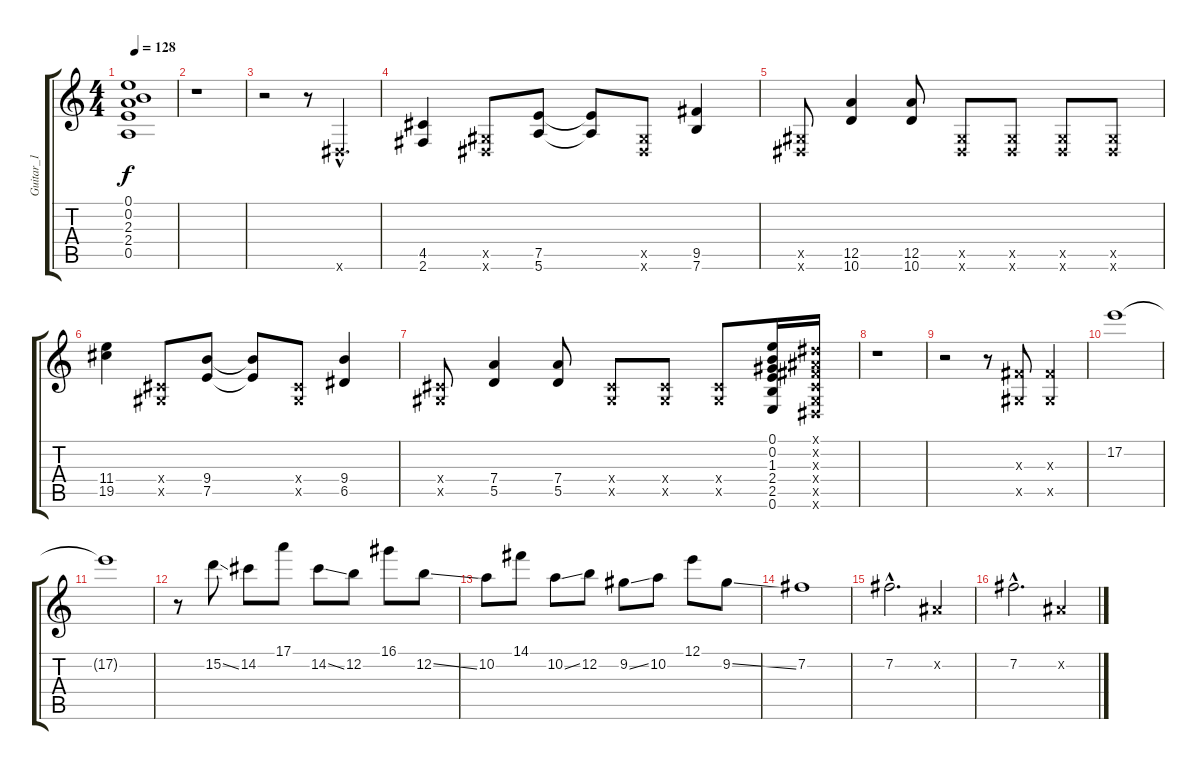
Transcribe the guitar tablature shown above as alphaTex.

\track ("Guitar_1" "Guitar_1") {instrument distortionguitar}
\staff {score tabs}
\tuning (E4 B3 G3 D3 A2 E2) {hide}
\ts (4 4)
\tempo 128
\clef g2
\ks c
(0.1{t} 0.2{t} 2.3{t} 2.4{t} 0.5{t}).1{dy f} |
r.1 |
r.2 r.8 -1.6{hac x}.4{d} |
(4.5 2.6).4 (-1.5{x} -1.6{x}).8 (7.5 5.6).8 (7.5{t} 5.6{t}).8 (-1.5{x} -1.6{x}).8 (9.5 7.6).4 |
(-1.5{x} -1.6{x}).8 (12.5 10.6).4 (12.5 10.6).8 (-1.5{x} -1.6{x}).8 (-1.5{x} -1.6{x}).8 (-1.5{x} -1.6{x}).8 (-1.5{x} -1.6{x}).8 |
(11.4 19.5).4 (-1.4{x} -1.5{x}).8 (9.4 7.5).8 (9.4{t} 7.5{t}).8 (-1.4{x} -1.5{x}).8 (9.4 6.5).4 |
(-1.4{x} -1.5{x}).8 (7.4 5.5).4 (7.4 5.5).8 (-1.4{x} -1.5{x}).8 (-1.4{x} -1.5{x}).8 (-1.4{x} -1.5{x}).8 (0.1 0.2 1.3 2.4 2.5 0.6).16 (-1.1{x} -1.2{x} -1.3{x} -1.4{x} -1.5{x} -1.6{x}).16 |
r.1 |
r.2 r.8 (-1.3{x} -1.5{x}).8 (-1.3{x} -1.5{x}).4 |
17.2.1 |
17.2{t}.1 |
r.8 15.2{ss}.8 14.2.8 17.1.8 14.2{ss}.8 12.2.8 16.1.8 12.2{ss}.8 |
10.2.8 14.1.8 10.2{ss}.8 12.2.8 9.2{ss}.8 10.2.8 12.1.8 9.2{ss}.8 |
7.2.1 |
7.2{hac}.2{d} -1.2{x}.4 |
7.2{hac}.2{d} -1.2{x}.4
